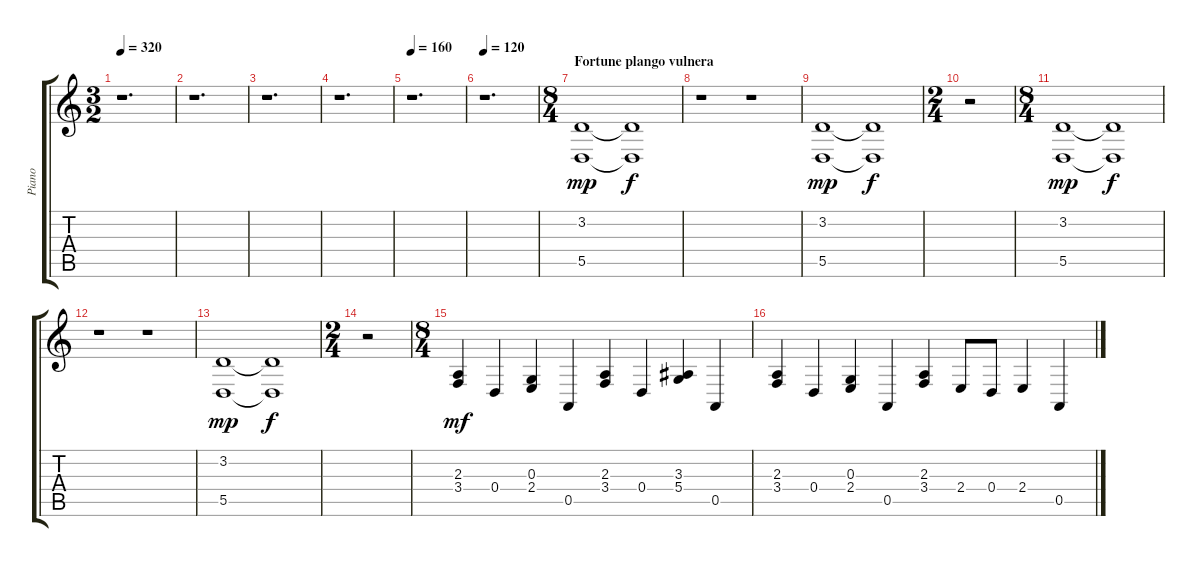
\track ("Piano" "Piano") {instrument acousticgrandpiano}
\staff {score tabs}
\tuning (E4 B3 G3 D3 A2 E2) {hide}
\ts (3 2)
\tempo 320
\clef g2
\ks c
r.1{d dy p} |
r.1{d} |
r.1{d} |
r.1{d} |
\tempo 160
r.1{d} |
\tempo 120
r.1{d} |
\ts (8 4)
\section ("" "Fortune plango vulnera")
(3.2 5.5).1{dy mp balance 8} (3.2{t} 5.5{t}).1{dy f} |
r.1 r.1 |
(3.2 5.5).1{dy mp} (3.2{t} 5.5{t}).1{dy f} |
\ts (2 4)
r.2 |
\ts (8 4)
(3.2 5.5).1{dy mp} (3.2{t} 5.5{t}).1{dy f} |
r.1 r.1 |
(3.2 5.5).1{dy mp} (3.2{t} 5.5{t}).1{dy f} |
\ts (2 4)
r.2 |
\ts (8 4)
(2.3 3.4).4{dy mf} 0.4.4 (0.3 2.4).4 0.5.4 (2.3 3.4).4 0.4.4 (3.3 5.4).4 0.5.4 |
(2.3 3.4).4 0.4.4 (0.3 2.4).4 0.5.4 (2.3 3.4).4 2.4.8 0.4.8 2.4.4 0.5.4
